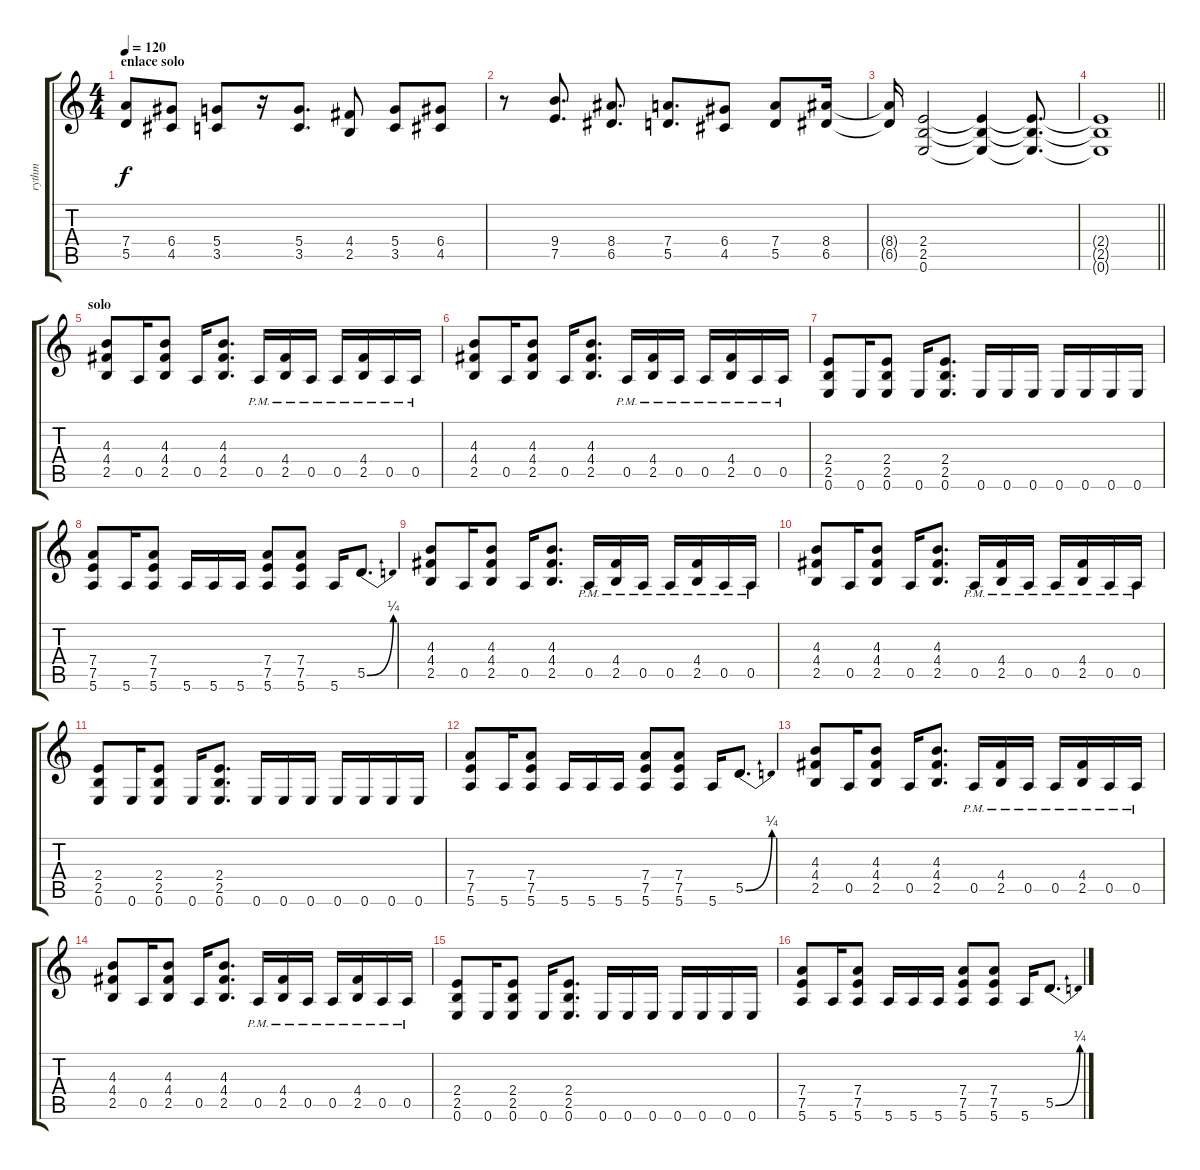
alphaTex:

\track ("rythm" "rythm") {instrument overdrivenguitar}
\staff {score tabs}
\tuning (E4 B3 G3 D3 A2 E2) {hide}
\ts (4 4)
\section ("" "enlace solo")
\tempo 120
\clef g2
\ks c
(7.4 5.5).8{dy f} (6.4 4.5).8 (5.4 3.5).8 r.16 (5.4 3.5).8{d} (4.4 2.5).8 (5.4 3.5).8 (6.4 4.5).8 |
r.8 (9.4 7.5).8{d} (8.4 6.5).8{d} (7.4 5.5).8{d} (6.4 4.5).8 (7.4 5.5).8 (8.4 6.5).16 |
(8.4{t} 6.5{t}).16 (2.4 2.5 0.6).2 (2.4{t} 2.5{t} 0.6{t}).4 (2.4{t} 2.5{t} 0.6{t}).8{d} |
\barLineRight lightlight
(2.4{t} 2.5{t} 0.6{t}).1 |
\section ("" "solo")
(4.3 4.4 2.5).8 0.5.16 (4.3 4.4 2.5).8 0.5.16 (4.3 4.4 2.5).8{d} 0.5{pm}.16 (4.4{pm} 2.5{pm}).16 0.5{pm}.16 0.5{pm}.16 (4.4{pm} 2.5{pm}).16 0.5{pm}.16 0.5{pm}.16 |
(4.3 4.4 2.5).8 0.5.16 (4.3 4.4 2.5).8 0.5.16 (4.3 4.4 2.5).8{d} 0.5{pm}.16 (4.4{pm} 2.5{pm}).16 0.5{pm}.16 0.5{pm}.16 (4.4{pm} 2.5{pm}).16 0.5{pm}.16 0.5{pm}.16 |
(2.4 2.5 0.6).8 0.6.16 (2.4 2.5 0.6).8 0.6.16 (2.4 2.5 0.6).8{d} 0.6.16 0.6.16 0.6.16 0.6.16 0.6.16 0.6.16 0.6.16 |
(7.4 7.5 5.6).8 5.6.16 (7.4 7.5 5.6).8 5.6.16 5.6.16 5.6.16 (7.4 7.5 5.6).8 (7.4 7.5 5.6).8 5.6.16 5.5{be (bend 0 0 60 1)}.8{d} |
(4.3 4.4 2.5).8 0.5.16 (4.3 4.4 2.5).8 0.5.16 (4.3 4.4 2.5).8{d} 0.5{pm}.16 (4.4{pm} 2.5{pm}).16 0.5{pm}.16 0.5{pm}.16 (4.4{pm} 2.5{pm}).16 0.5{pm}.16 0.5{pm}.16 |
(4.3 4.4 2.5).8 0.5.16 (4.3 4.4 2.5).8 0.5.16 (4.3 4.4 2.5).8{d} 0.5{pm}.16 (4.4{pm} 2.5{pm}).16 0.5{pm}.16 0.5{pm}.16 (4.4{pm} 2.5{pm}).16 0.5{pm}.16 0.5{pm}.16 |
(2.4 2.5 0.6).8 0.6.16 (2.4 2.5 0.6).8 0.6.16 (2.4 2.5 0.6).8{d} 0.6.16 0.6.16 0.6.16 0.6.16 0.6.16 0.6.16 0.6.16 |
(7.4 7.5 5.6).8 5.6.16 (7.4 7.5 5.6).8 5.6.16 5.6.16 5.6.16 (7.4 7.5 5.6).8 (7.4 7.5 5.6).8 5.6.16 5.5{be (bend 0 0 60 1)}.8{d} |
(4.3 4.4 2.5).8 0.5.16 (4.3 4.4 2.5).8 0.5.16 (4.3 4.4 2.5).8{d} 0.5{pm}.16 (4.4{pm} 2.5{pm}).16 0.5{pm}.16 0.5{pm}.16 (4.4{pm} 2.5{pm}).16 0.5{pm}.16 0.5{pm}.16 |
(4.3 4.4 2.5).8 0.5.16 (4.3 4.4 2.5).8 0.5.16 (4.3 4.4 2.5).8{d} 0.5{pm}.16 (4.4{pm} 2.5{pm}).16 0.5{pm}.16 0.5{pm}.16 (4.4{pm} 2.5{pm}).16 0.5{pm}.16 0.5{pm}.16 |
(2.4 2.5 0.6).8 0.6.16 (2.4 2.5 0.6).8 0.6.16 (2.4 2.5 0.6).8{d} 0.6.16 0.6.16 0.6.16 0.6.16 0.6.16 0.6.16 0.6.16 |
(7.4 7.5 5.6).8 5.6.16 (7.4 7.5 5.6).8 5.6.16 5.6.16 5.6.16 (7.4 7.5 5.6).8 (7.4 7.5 5.6).8 5.6.16 5.5{be (bend 0 0 60 1)}.8{d}
